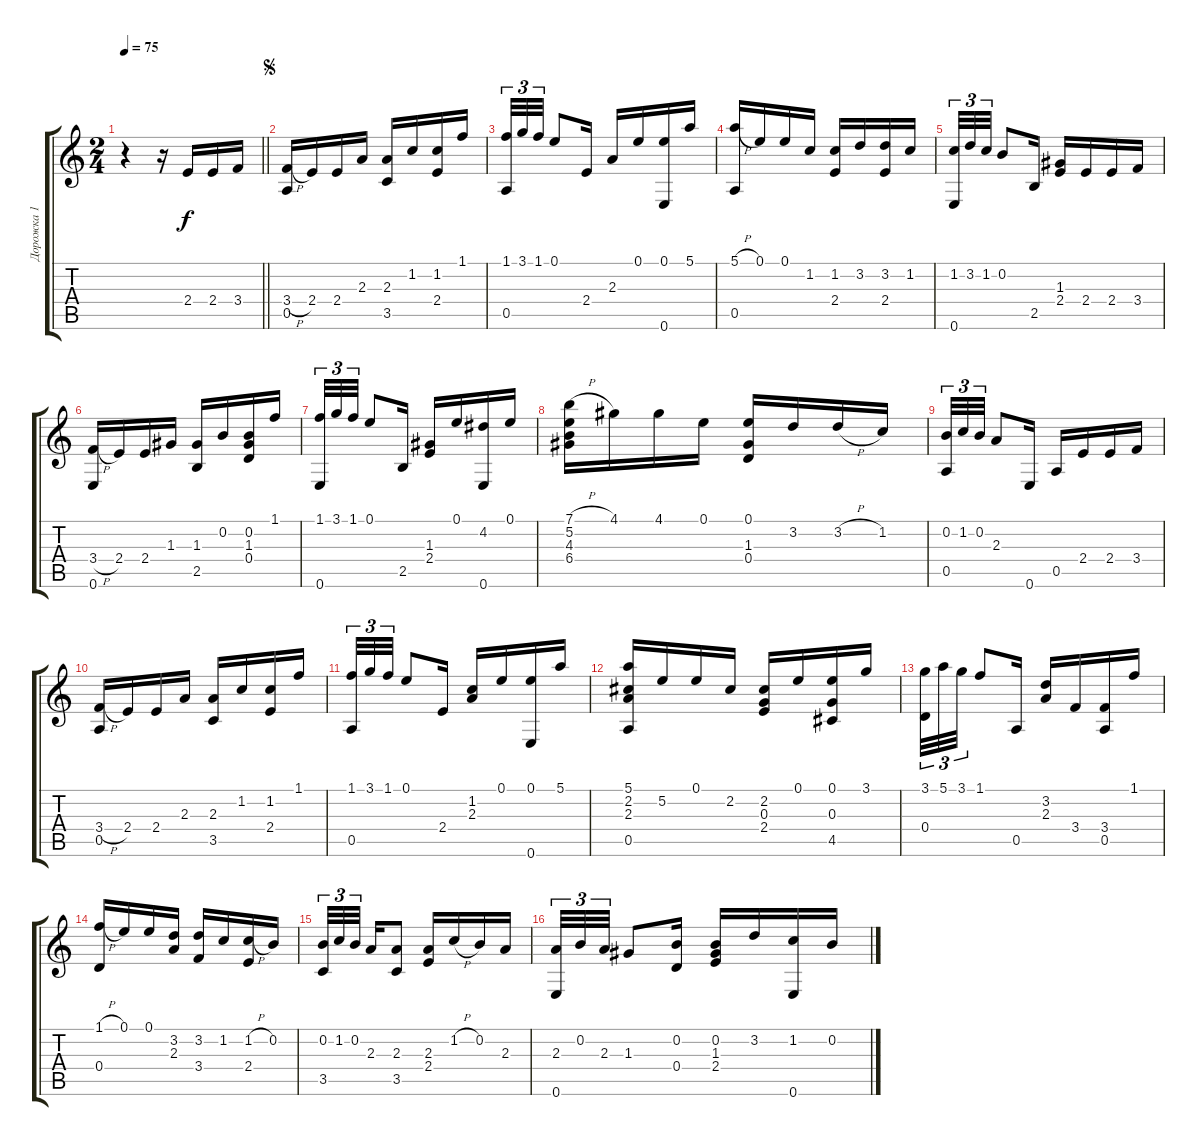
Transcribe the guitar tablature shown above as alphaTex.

\track ("Дорожка 1" "Дорожка 1") {instrument acousticguitarnylon}
\staff {score tabs}
\tuning (E4 B3 G3 D3 A2 E2) {hide}
\ts (2 4)
\tempo 75
\clef g2
\barLineRight lightlight
\ks c
r.4{dy f instrument acousticguitarnylon} r.16 2.4.16 2.4.16 3.4.16 |
\jump segno
(3.4{h} 0.5).16 2.4.16 2.4.16 2.3.16 (2.3 3.5).16 1.2.16 (1.2 2.4).16 1.1.16 |
(1.1 0.5).32{tu (3 2)} 3.1.32{tu (3 2)} 1.1.32{tu (3 2)} 0.1.8 2.4.16 2.3.16 0.1.16 (0.1 0.6).16 5.1.16 |
(5.1{h} 0.5).16 0.1.16 0.1.16 1.2.16 (1.2 2.4).16 3.2.16 (3.2 2.4).16 1.2.16 |
(1.2 0.6).32{tu (3 2)} 3.2.32{tu (3 2)} 1.2.32{tu (3 2)} 0.2.8 2.5.16 (1.3 2.4).16 2.4.16 2.4.16 3.4.16 |
(3.4{h} 0.6).16 2.4.16 2.4.16 1.3.16 (1.3 2.5).16 0.2.16 (0.2 1.3 0.4).16 1.1.16 |
(1.1 0.6).32{tu (3 2)} 3.1.32{tu (3 2)} 1.1.32{tu (3 2)} 0.1.8 2.5.16 (1.3 2.4).16 0.1.16 (4.2 0.6).16 0.1.16 |
(7.1{h} 5.2 4.3 6.4).16 4.1.16 4.1.16 0.1.16 (0.1 1.3 0.4).16 3.2.16 3.2{h}.16 1.2.16 |
(0.2 0.5).32{tu (3 2)} 1.2.32{tu (3 2)} 0.2.32{tu (3 2)} 2.3.8 0.6.16 0.5.16 2.4.16 2.4.16 3.4.16 |
(3.4{h} 0.5).16 2.4.16 2.4.16 2.3.16 (2.3 3.5).16 1.2.16 (1.2 2.4).16 1.1.16 |
(1.1 0.5).32{tu (3 2)} 3.1.32{tu (3 2)} 1.1.32{tu (3 2)} 0.1.8 2.4.16 (1.2 2.3).16 0.1.16 (0.1 0.6).16 5.1.16 |
(5.1 2.2 2.3 0.5).16 5.2.16 0.1.16 2.2.16 (2.2 0.3 2.4).16 0.1.16 (0.1 0.3 4.5).16 3.1.16 |
(3.1 0.4).32{tu (3 2)} 5.1.32{tu (3 2)} 3.1.32{tu (3 2)} 1.1.8 0.5.16 (3.2 2.3).16 3.4.16 (3.4 0.5).16 1.1.16 |
(1.1{h} 0.4).16 0.1.16 0.1.16 (3.2 2.3).16 (3.2 3.4).16 1.2.16 (1.2{h} 2.4).16 0.2.16 |
(0.2 3.5).32{tu (3 2)} 1.2.32{tu (3 2)} 0.2.32{tu (3 2) beam splitsecondary} 2.3.16 (2.3 3.5).8 (2.3 2.4).16 1.2{h}.16 0.2.16 2.3.16 |
(2.3 0.6).32{tu (3 2)} 0.2.32{tu (3 2)} 2.3.32{tu (3 2)} 1.3.8 (0.2 0.4).16 (0.2 1.3 2.4).16 3.2.16 (1.2 0.6).16 0.2.16
